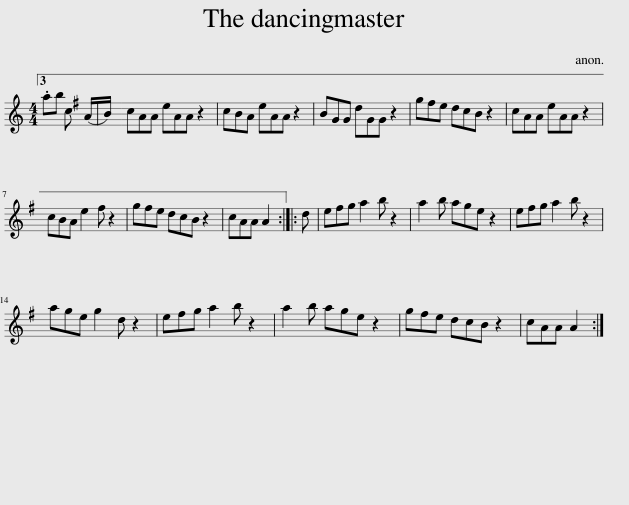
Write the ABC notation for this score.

X:1
L:1/8
M:4/4
I:linebreak $
K:C
V:1 treble
V:1
 .ab c (A/B/) | cAA eAA z2 | cBA eAA z2 | BGG dGG z2 | g^fe dcB z2 | %5
 cAA eAA z2 |$ cBA e2 ^f z2 | g^fe dcB z2 | cAA A2 :: d | %10
 e^fg a2 b z2 | a2 b age z2 | e^fg a2 b z2 |$ age g2 d z2 | e^fg a2 b z2 | %15
 a2 b age z2 | g^fe dcB z2 | cAA A2 :| %18
